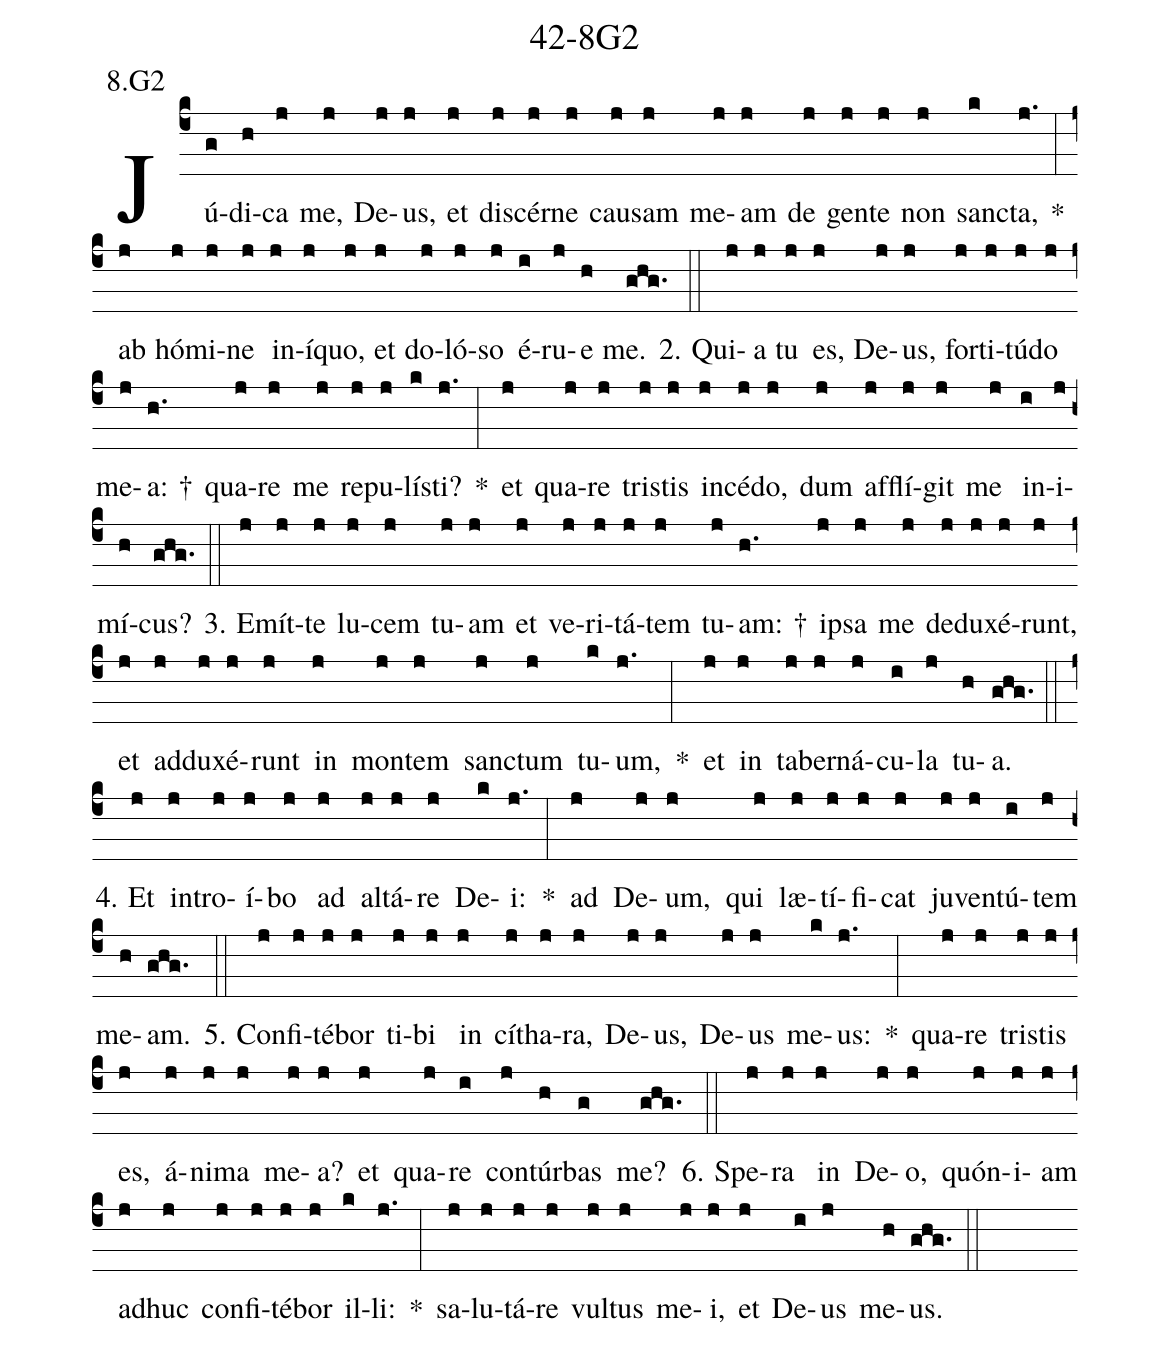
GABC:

name: 42-8G2;
annotation: 8.G2;
%%
(c4)Jú(g)di(h)ca(j) me,(j) De(j)us,(j) et(j) di(j)scér(j)ne(j) cau(j)sam(j) me(j)am(j) de(j) gen(j)te(j) non(j) sanc(k)ta,(j.) *(:) ab(j) hó(j)mi(j)ne(j) in(j)í(j)quo,(j) et(j) do(j)ló(j)so(j) é(i)ru(j)e(h) me.(ghg.) (::)
2. Qui(j)a(j) tu(j) es,(j) De(j)us,(j) for(j)ti(j)tú(j)do(j) me(j)a: †(h.) qua(j)re(j) me(j) re(j)pu(j)lís(k)ti?(j.) *(:) et(j) qua(j)re(j) tris(j)tis(j) in(j)cé(j)do,(j) dum(j) af(j)flí(j)git(j) me(j) in(i)i(j)mí(h)cus?(ghg.) (::)
3. E(j)mít(j)te(j) lu(j)cem(j) tu(j)am(j) et(j) ve(j)ri(j)tá(j)tem(j) tu(j)am: †(h.) ip(j)sa(j) me(j) de(j)du(j)xé(j)runt,(j) et(j) ad(j)du(j)xé(j)runt(j) in(j) mon(j)tem(j) sanc(j)tum(j) tu(k)um,(j.) *(:) et(j) in(j) ta(j)ber(j)ná(j)cu(i)la(j) tu(h)a.(ghg.) (::)
4. Et(j) in(j)tro(j)í(j)bo(j) ad(j) al(j)tá(j)re(j) De(k)i:(j.) *(:) ad(j) De(j)um,(j) qui(j) læ(j)tí(j)fi(j)cat(j) ju(j)ven(j)tú(i)tem(j) me(h)am.(ghg.) (::)
5. Con(j)fi(j)té(j)bor(j) ti(j)bi(j) in(j) cí(j)tha(j)ra,(j) De(j)us,(j) De(j)us(j) me(k)us:(j.) *(:) qua(j)re(j) tris(j)tis(j) es,(j) á(j)ni(j)ma(j) me(j)a?(j) et(j) qua(j)re(i) con(j)túr(h)bas(g) me?(ghg.) (::)
6. Spe(j)ra(j) in(j) De(j)o,(j) quón(j)i(j)am(j) ad(j)huc(j) con(j)fi(j)té(j)bor(j) il(k)li:(j.) *(:) sa(j)lu(j)tá(j)re(j) vul(j)tus(j) me(j)i,(j) et(j) De(i)us(j) me(h)us.(ghg.) (::)
